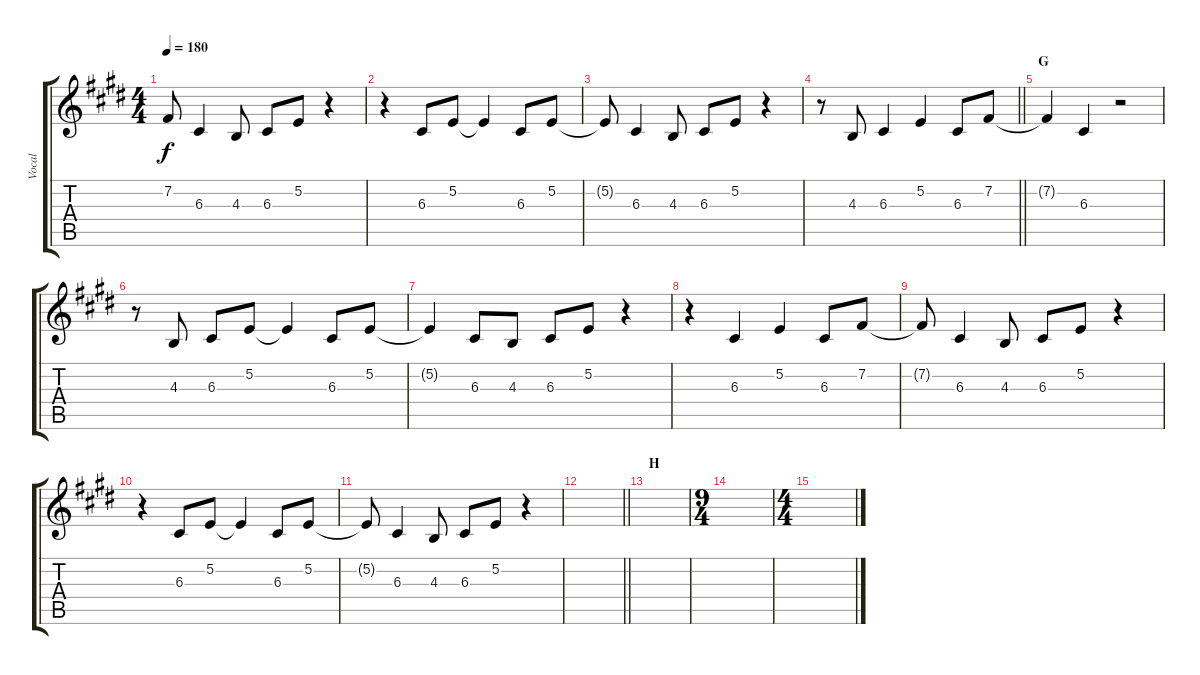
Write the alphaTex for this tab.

\track ("Vocal" "Vocal") {instrument clarinet}
\staff {score tabs}
\tuning (E4 B3 G3 D3 A2 E2) {hide}
\ts (4 4)
\tempo 180
\clef g2
\ks e
7.2{t}.8{dy f} 6.3.4 4.3.8 6.3.8 5.2.8 r.4 |
r.4 6.3.8 5.2.8 5.2{t}.4 6.3.8 5.2.8 |
5.2{t}.8 6.3.4 4.3.8 6.3.8 5.2.8 r.4 |
\barLineRight lightlight
r.8 4.3.8 6.3.4 5.2.4 6.3.8 7.2.8 |
\section ("" "G")
7.2{t}.4 6.3.4 r.2 |
r.8 4.3.8 6.3.8 5.2.8 5.2{t}.4 6.3.8 5.2.8 |
5.2{t}.4 6.3.8 4.3.8 6.3.8 5.2.8 r.4 |
r.4 6.3.4 5.2.4 6.3.8 7.2.8 |
7.2{t}.8 6.3.4 4.3.8 6.3.8 5.2.8 r.4 |
r.4 6.3.8 5.2.8 5.2{t}.4 6.3.8 5.2.8 |
5.2{t}.8 6.3.4 4.3.8 6.3.8 5.2.8 r.4 |
\barLineRight lightlight
|
\section ("" "H")
|
\ts (9 4)
|
\ts (4 4)
